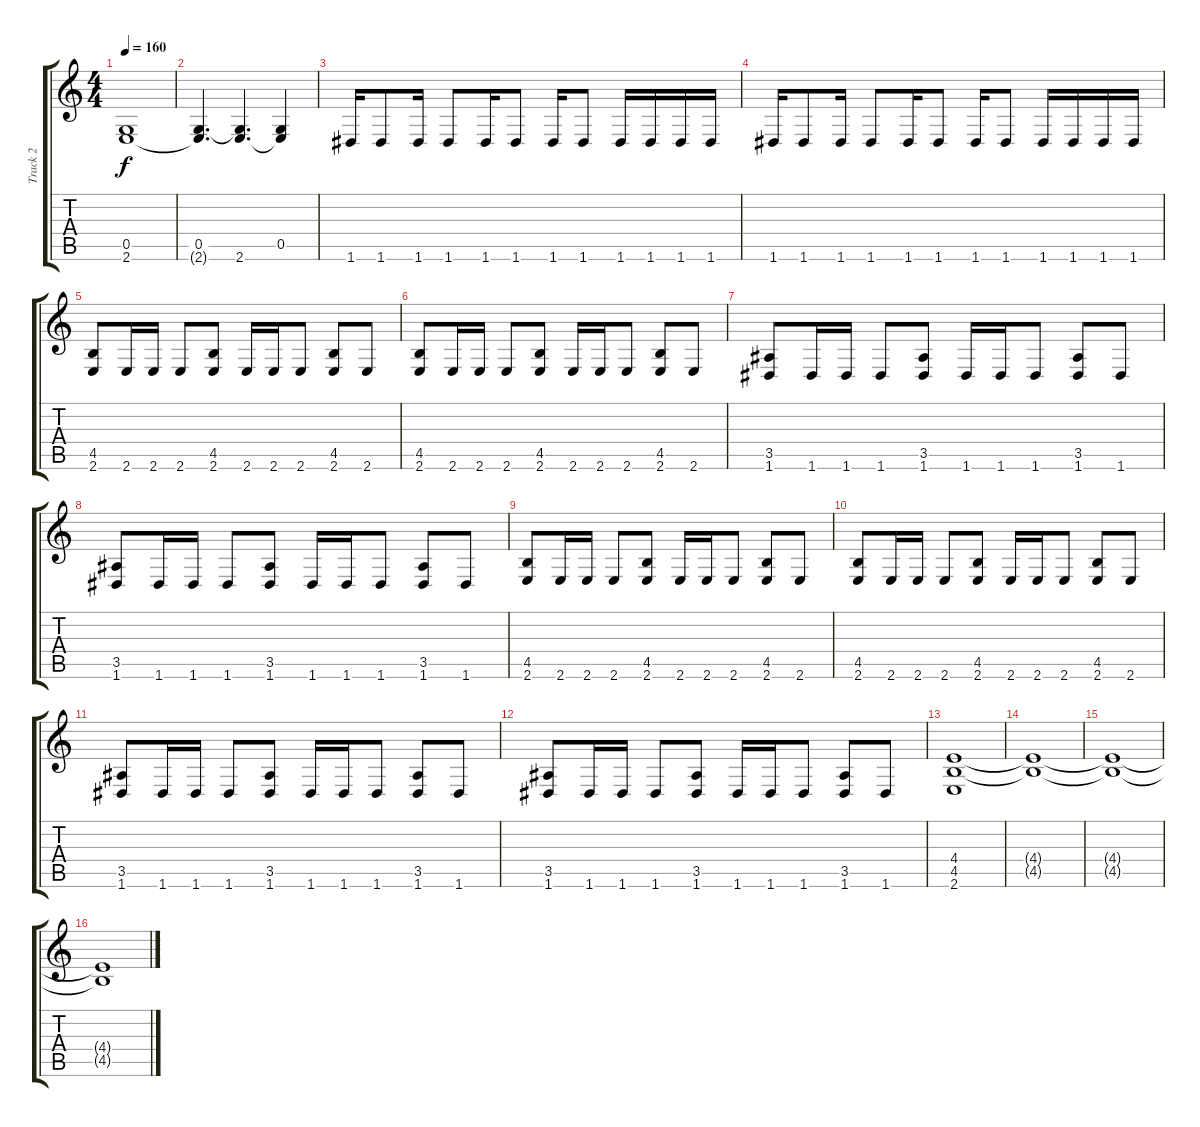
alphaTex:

\track ("Track 2" "Track 2") {instrument distortionguitar}
\staff {score tabs}
\tuning (D4 A3 F3 C3 G2 D2) {hide}
\ts (4 4)
\tempo 160
\clef g2
\ks c
(0.5 2.6).1{dy f instrument distortionguitar} |
(0.5 2.6{t}).4{d} (0.5{t} 2.6).4{d} (0.5 2.6{t}).4 |
1.6.16 1.6.8 1.6.16 1.6.8 1.6.16 1.6.8 1.6.16 1.6.8 1.6.16 1.6.16 1.6.16 1.6.16 |
1.6.16 1.6.8 1.6.16 1.6.8 1.6.16 1.6.8 1.6.16 1.6.8 1.6.16 1.6.16 1.6.16 1.6.16 |
(4.5 2.6).8 2.6.16 2.6.16 2.6.8 (4.5 2.6).8 2.6.16 2.6.16 2.6.8 (4.5 2.6).8 2.6.8 |
(4.5 2.6).8 2.6.16 2.6.16 2.6.8 (4.5 2.6).8 2.6.16 2.6.16 2.6.8 (4.5 2.6).8 2.6.8 |
(3.5 1.6).8 1.6.16 1.6.16 1.6.8 (3.5 1.6).8 1.6.16 1.6.16 1.6.8 (3.5 1.6).8 1.6.8 |
(3.5 1.6).8 1.6.16 1.6.16 1.6.8 (3.5 1.6).8 1.6.16 1.6.16 1.6.8 (3.5 1.6).8 1.6.8 |
(4.5 2.6).8 2.6.16 2.6.16 2.6.8 (4.5 2.6).8 2.6.16 2.6.16 2.6.8 (4.5 2.6).8 2.6.8 |
(4.5 2.6).8 2.6.16 2.6.16 2.6.8 (4.5 2.6).8 2.6.16 2.6.16 2.6.8 (4.5 2.6).8 2.6.8 |
(3.5 1.6).8 1.6.16 1.6.16 1.6.8 (3.5 1.6).8 1.6.16 1.6.16 1.6.8 (3.5 1.6).8 1.6.8 |
(3.5 1.6).8 1.6.16 1.6.16 1.6.8 (3.5 1.6).8 1.6.16 1.6.16 1.6.8 (3.5 1.6).8 1.6.8 |
(4.4 4.5 2.6).1{instrument distortionguitar} |
(4.4{t} 4.5{t}).1 |
(4.4{t} 4.5{t}).1 |
(4.4{t} 4.5{t}).1
